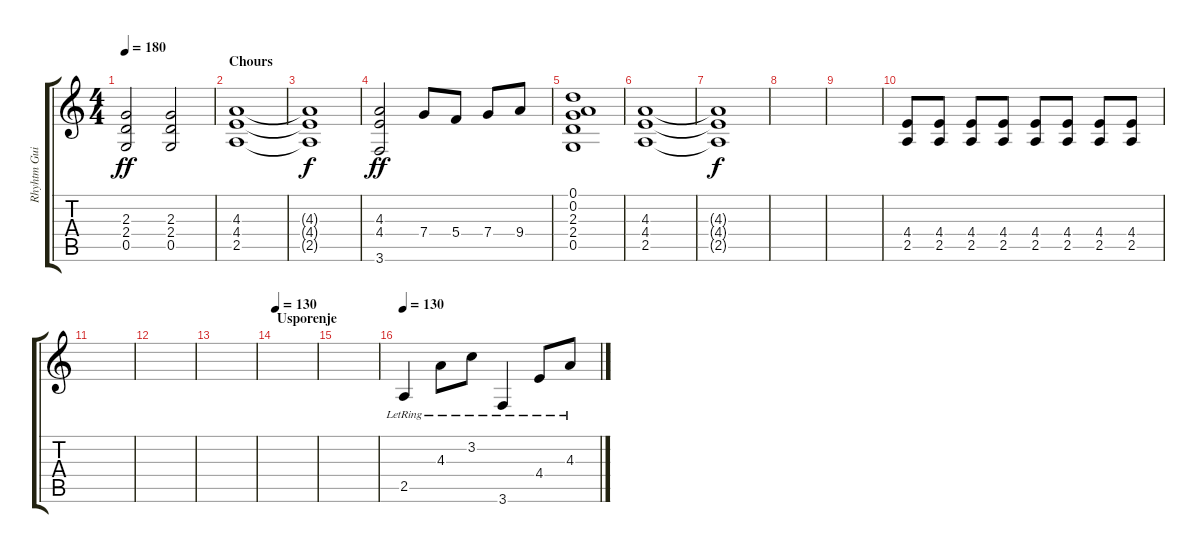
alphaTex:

\track ("Rhyhtm Guitar" "Rhyhtm Gui") {instrument distortionguitar}
\staff {score tabs}
\tuning (D4 A3 F3 C3 G2 D2) {hide}
\ts (4 4)
\tempo 180
\clef g2
\ks c
(2.3 2.4 0.5).2{dy ff} (2.3 2.4 0.5).2 |
\section ("" "Chours")
(4.3 4.4 2.5).1{volume 10} |
(4.3{t} 4.4{t} 2.5{t}).1{dy f} |
(4.3 4.4 3.6).2{dy ff} 7.4.8 5.4.8 7.4.8 9.4.8 |
(0.1 0.2 2.3 2.4 0.5).1 |
(4.3 4.4 2.5).1 |
(4.3{t} 4.4{t} 2.5{t}).1{dy f} |
|
|
(4.4 2.5).8 (4.4 2.5).8 (4.4 2.5).8 (4.4 2.5).8 (4.4 2.5).8 (4.4 2.5).8 (4.4 2.5).8 (4.4 2.5).8 |
|
|
|
\section ("" "Usporenje")
\tempo 130
|
|
\tempo 130
2.5{lr}.4{volume 10 instrument electricguitarjazz} 4.3{lr}.8 3.2{lr}.8 3.6{lr}.4 4.4{lr}.8 4.3{lr}.8
